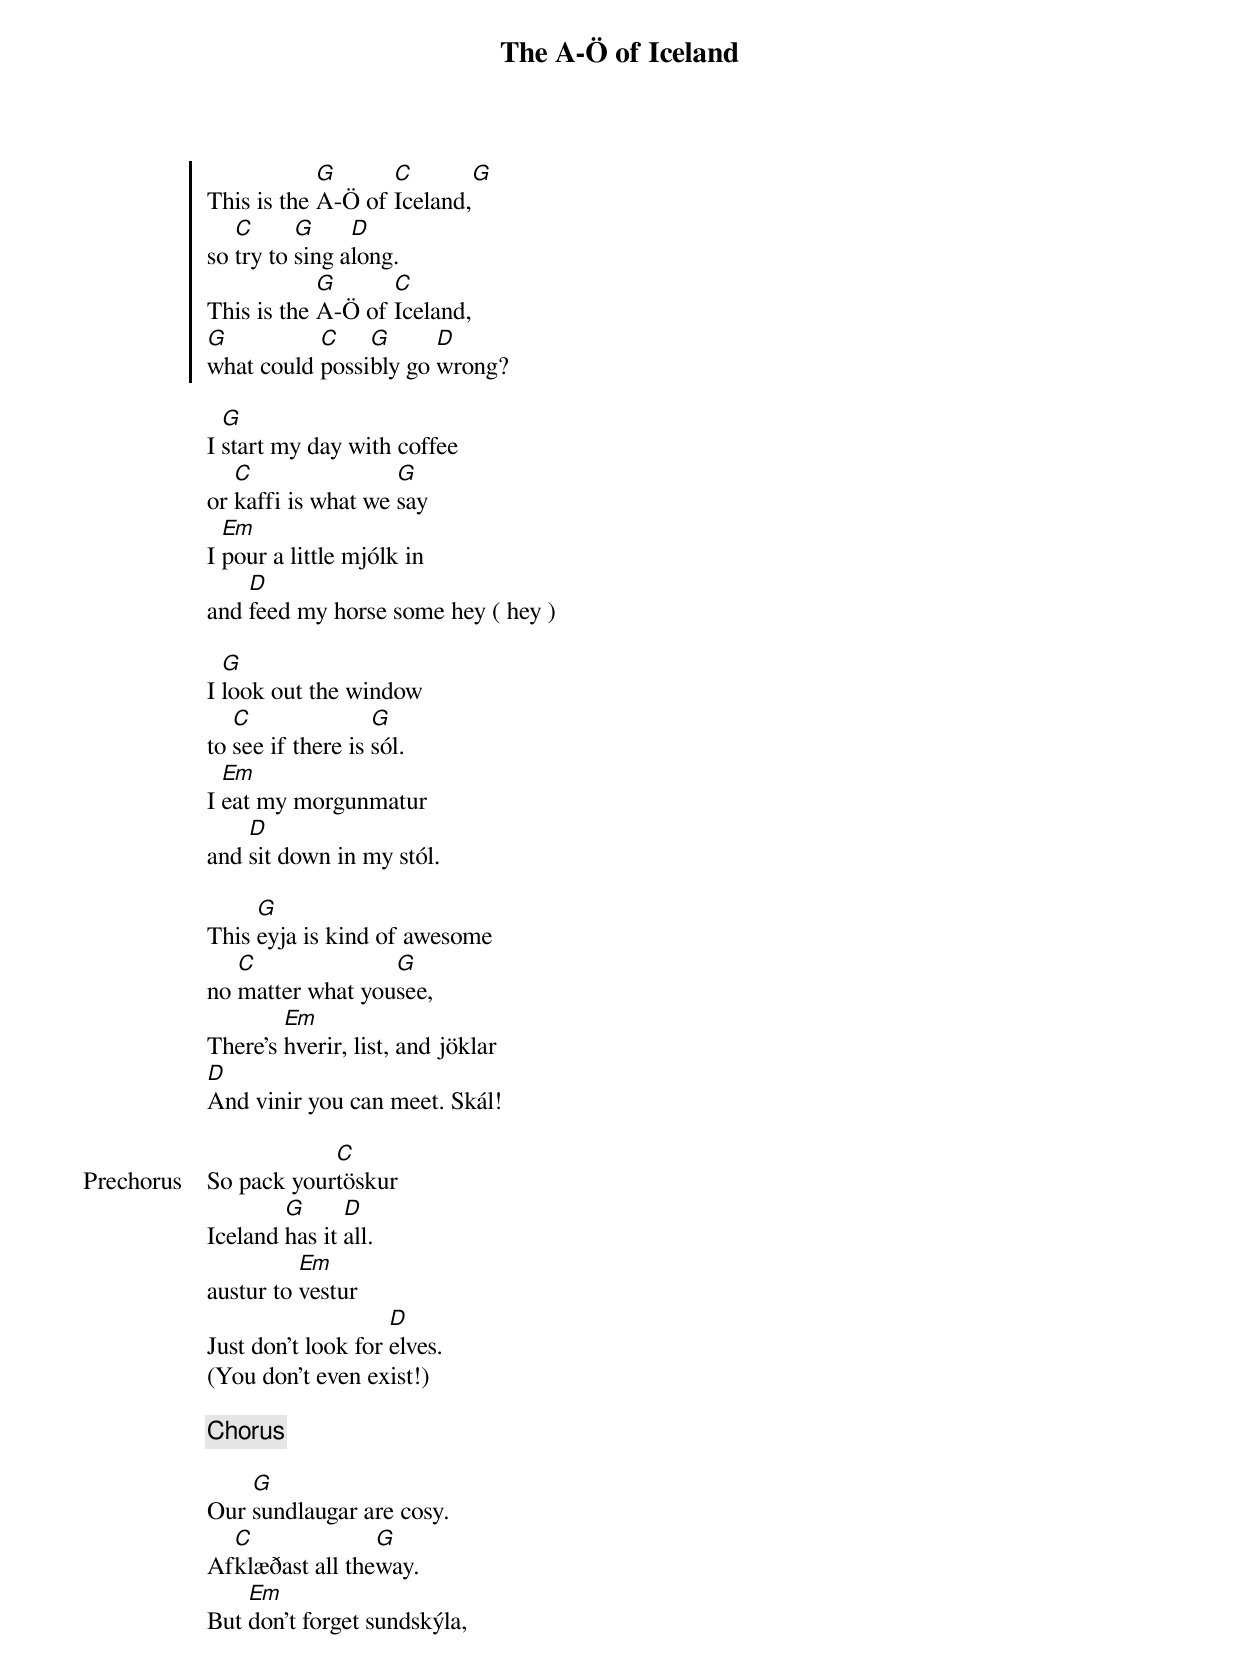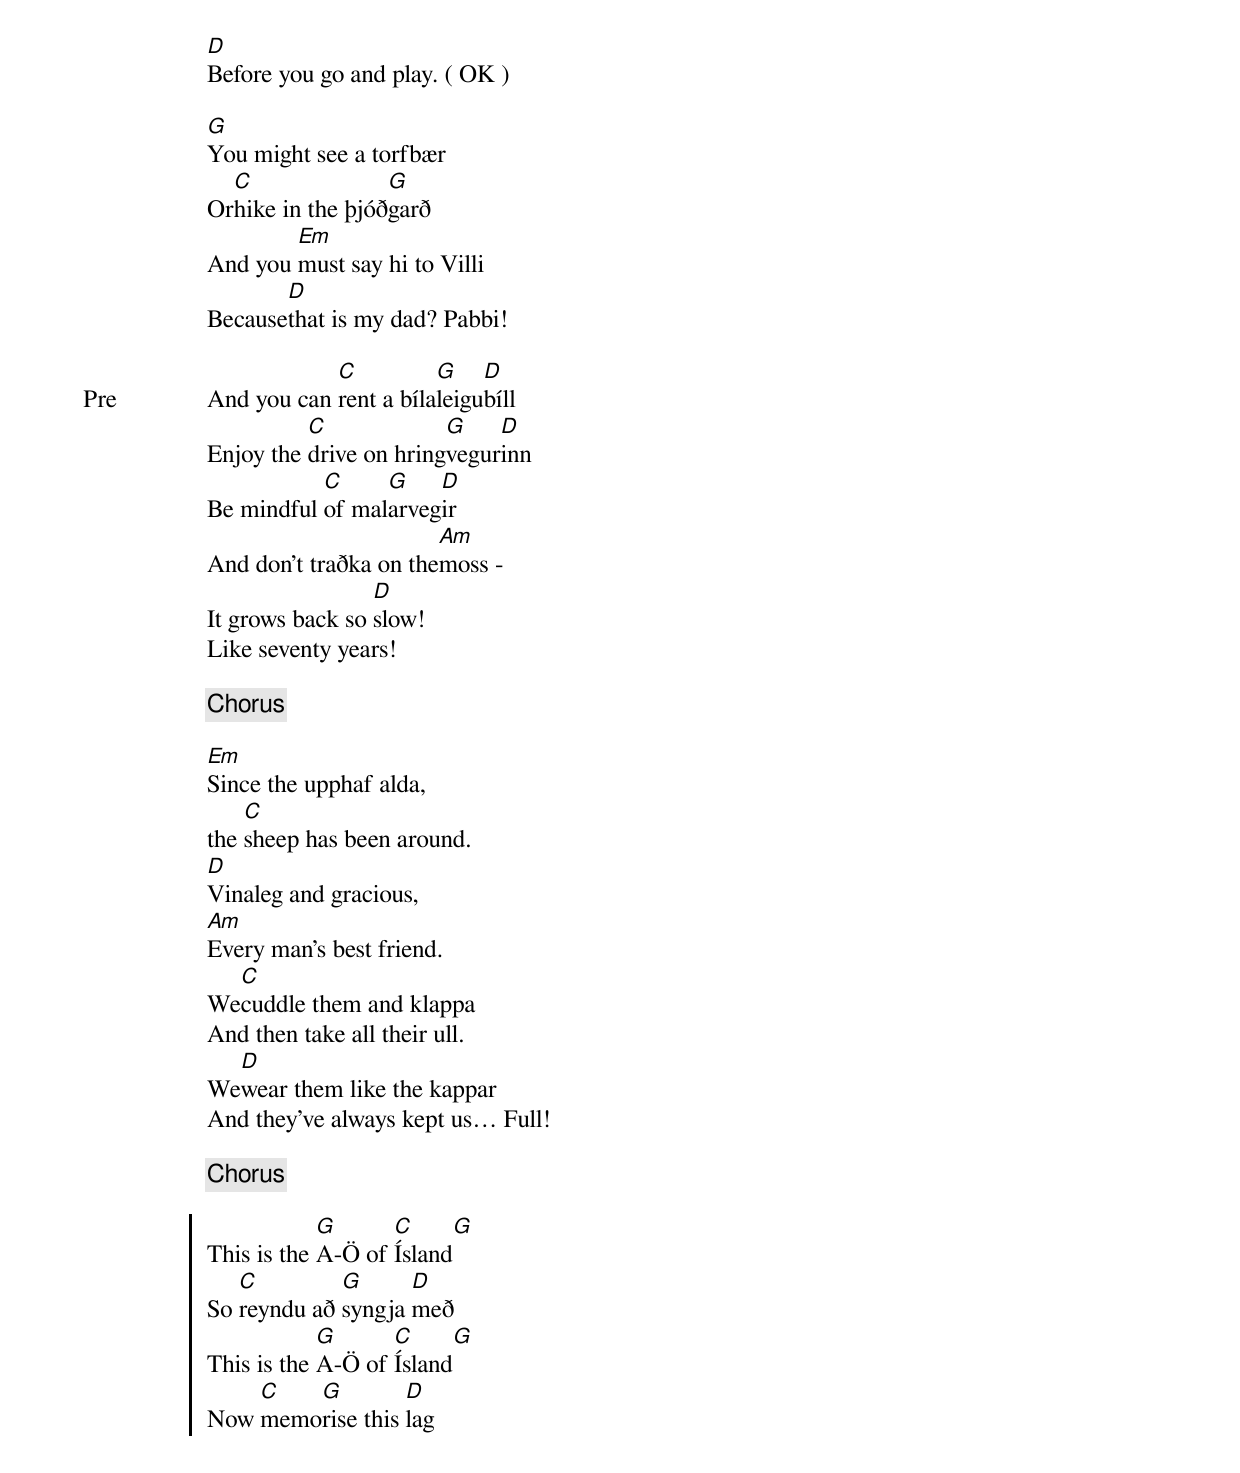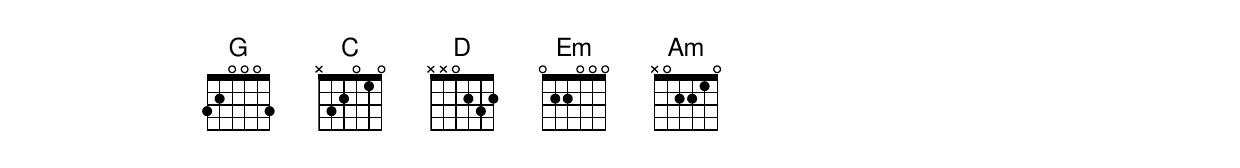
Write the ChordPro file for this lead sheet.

{title: The A-Ö of Iceland}
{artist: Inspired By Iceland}
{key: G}
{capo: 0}
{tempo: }
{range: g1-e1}
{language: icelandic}
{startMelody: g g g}
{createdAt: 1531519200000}
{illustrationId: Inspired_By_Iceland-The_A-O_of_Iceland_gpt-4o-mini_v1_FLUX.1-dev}
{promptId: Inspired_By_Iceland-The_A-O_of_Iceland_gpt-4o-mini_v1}

{start_of_chorus}
This is the [G]A-Ö of [C]Iceland,[G]
so [C]try to [G]sing a[D]long.
This is the [G]A-Ö of [C]Iceland,
[G]what could [C]possi[G]bly go [D]wrong?
{end_of_chorus}

{start_of_verse}
I [G]start my day with coffee
or [C]kaffi is what we [G]say
I [Em]pour a little mjólk in
and [D]feed my horse some hey ( hey )
{start_of_verse}

{end_of_verse}
I [G]look out the window
to [C]see if there is [G]sól.
I [Em]eat my morgunmatur
and [D]sit down in my stól.
{end_of_verse}

{start_of_verse}
This [G]eyja is kind of awesome
no [C]matter what you[G]see,
There's [Em]hverir, list, and jöklar
[D]And vinir you can meet. Skál!
{end_of_verse}

{start_of_bridge: Prechorus}
So pack your[C]töskur
Iceland [G]has it [D]all.
austur to [Em]vestur
Just don't look for [D]elves.
(You don't even exist!)
{end_of_bridge}

{chorus}

{start_of_verse}
Our [G]sundlaugar are cosy.
Af[C]klæðast all the[G]way.
But [Em]don't forget sundskýla,
[D]Before you go and play. ( OK )
{end_of_verse}

{start_of_verse}
[G]You might see a torfbær
Or[C]hike in the þjóð[G]garð
And you [Em]must say hi to Villi
Because[D]that is my dad? Pabbi!
{end_of_verse}

{start_of_bridge: Pre}
And you can [C]rent a bíla[G]leigu[D]bíll
Enjoy the [C]drive on hring[G]vegur[D]inn
Be mindful [C]of mal[G]arveg[D]ir
And don't traðka on the[Am]moss -
It grows back so [D]slow!
Like seventy years!
{end_of_bridge}

{chorus}

{start_of_bridge}
[Em]Since the upphaf alda,
the [C]sheep has been around.
[D]Vinaleg and gracious,
[Am]Every man's best friend.
We[C]cuddle them and klappa
And then take all their ull.
We[D]wear them like the kappar
And they've always kept us… Full!
{end_of_bridge}

{chorus}

{start_of_chorus}
This is the [G]A-Ö of [C]Ísland[G]
So [C]reyndu að [G]syngja [D]með
This is the [G]A-Ö of [C]Ísland[G]
Now [C]memo[G]rise this [D]lag
{end_of_chorus}
